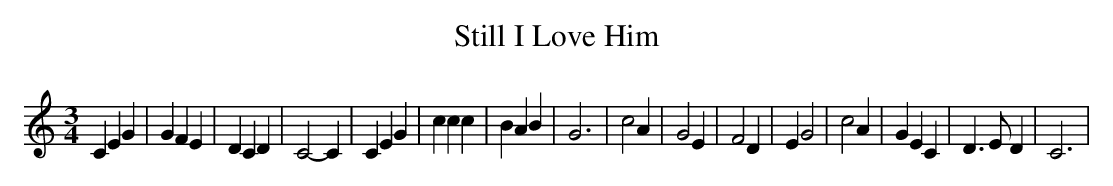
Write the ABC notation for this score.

X:1
T:Still I Love Him
M:3/4
L:1/4
K:C
 C E G| G F E| D C D| C2- C| C E G| c c c| B A B| G3| c2 A| G2 E| F2 D|\
 E G2| c2 A| G E C| D3/2 E/2 D| C3|
